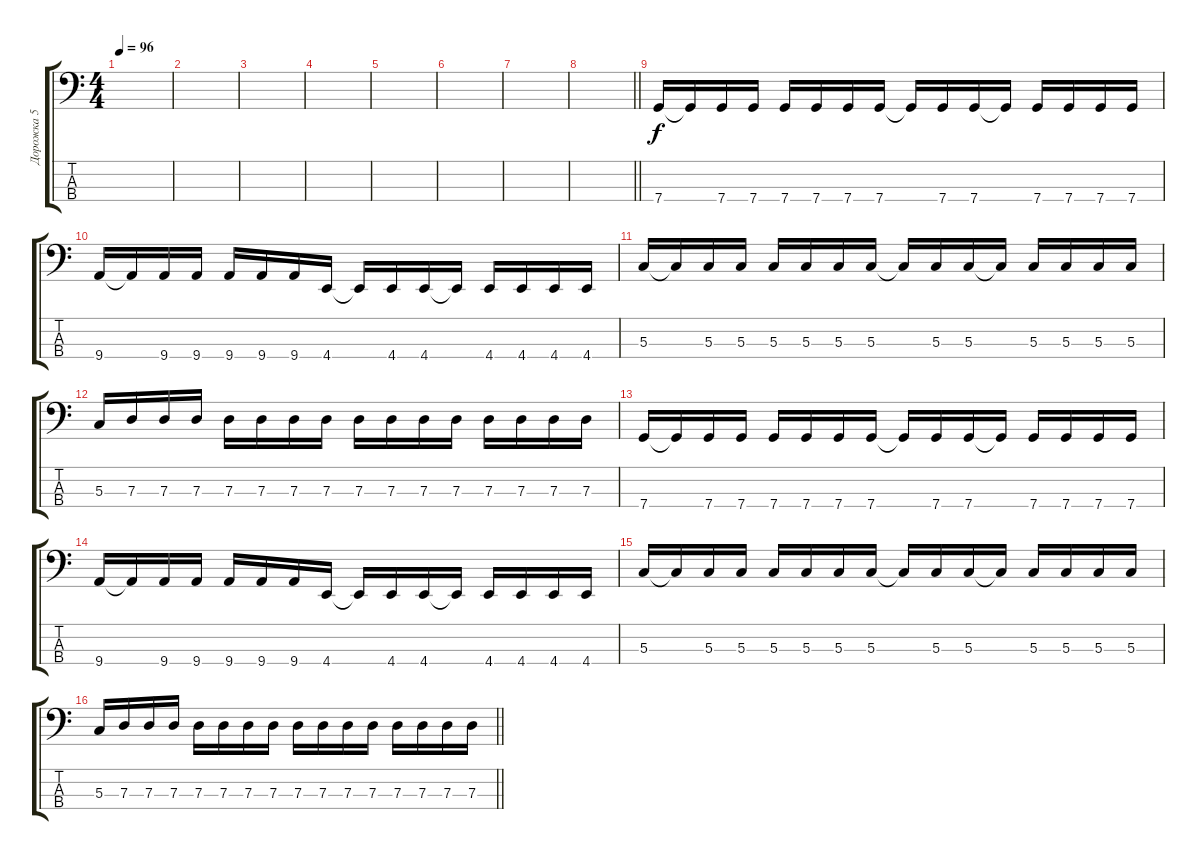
\track ("Дорожка 5" "Дорожка 5") {instrument electricbassfinger}
\staff {score tabs}
\tuning (F2 C2 G1 C1) {hide}
\ts (4 4)
\section ("" "")
\tempo 96
\clef f4
\ks c
|
|
|
|
|
|
|
\barLineRight lightlight
|
\section ("" "")
7.4.16 7.4{t}.16 7.4.16 7.4.16 7.4.16 7.4.16 7.4.16 7.4.16 7.4{t}.16 7.4.16 7.4.16 7.4{t}.16 7.4.16 7.4.16 7.4.16 7.4.16 |
9.4.16 9.4{t}.16 9.4.16 9.4.16 9.4.16 9.4.16 9.4.16 4.4.16 4.4{t}.16 4.4.16 4.4.16 4.4{t}.16 4.4.16 4.4.16 4.4.16 4.4.16 |
5.3.16 5.3{t}.16 5.3.16 5.3.16 5.3.16 5.3.16 5.3.16 5.3.16 5.3{t}.16 5.3.16 5.3.16 5.3{t}.16 5.3.16 5.3.16 5.3.16 5.3.16 |
5.3.16 7.3.16 7.3.16 7.3.16 7.3.16 7.3.16 7.3.16 7.3.16 7.3.16 7.3.16 7.3.16 7.3.16 7.3.16 7.3.16 7.3.16 7.3.16 |
7.4.16 7.4{t}.16 7.4.16 7.4.16 7.4.16 7.4.16 7.4.16 7.4.16 7.4{t}.16 7.4.16 7.4.16 7.4{t}.16 7.4.16 7.4.16 7.4.16 7.4.16 |
9.4.16 9.4{t}.16 9.4.16 9.4.16 9.4.16 9.4.16 9.4.16 4.4.16 4.4{t}.16 4.4.16 4.4.16 4.4{t}.16 4.4.16 4.4.16 4.4.16 4.4.16 |
5.3.16 5.3{t}.16 5.3.16 5.3.16 5.3.16 5.3.16 5.3.16 5.3.16 5.3{t}.16 5.3.16 5.3.16 5.3{t}.16 5.3.16 5.3.16 5.3.16 5.3.16 |
\barLineRight lightlight
5.3.16 7.3.16 7.3.16 7.3.16 7.3.16 7.3.16 7.3.16 7.3.16 7.3.16 7.3.16 7.3.16 7.3.16 7.3.16 7.3.16 7.3.16 7.3.16
